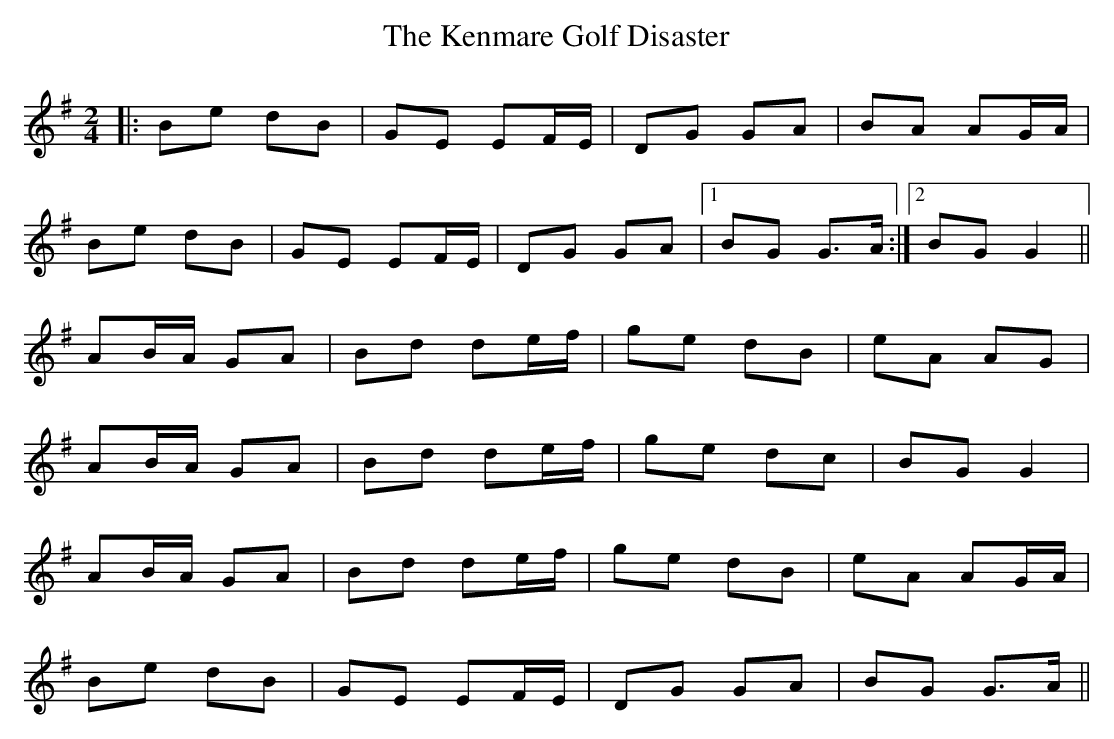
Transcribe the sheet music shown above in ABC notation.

X:1
T: The Kenmare Golf Disaster
M: 2/4
L: 1/8
K: Gmaj
|:Be dB|GE EF/E/|DG GA|BA AG/A/|
Be dB|GE EF/E/|DG GA|1 BG G>A:|2 BG G2||
AB/A/ GA|Bd de/f/|ge dB|eA AG|
AB/A/ GA|Bd de/f/|ge dc|BG G2|
AB/A/ GA|Bd de/f/|ge dB|eA AG/A/|
Be dB|GE EF/E/|DG GA|BG G>A||
